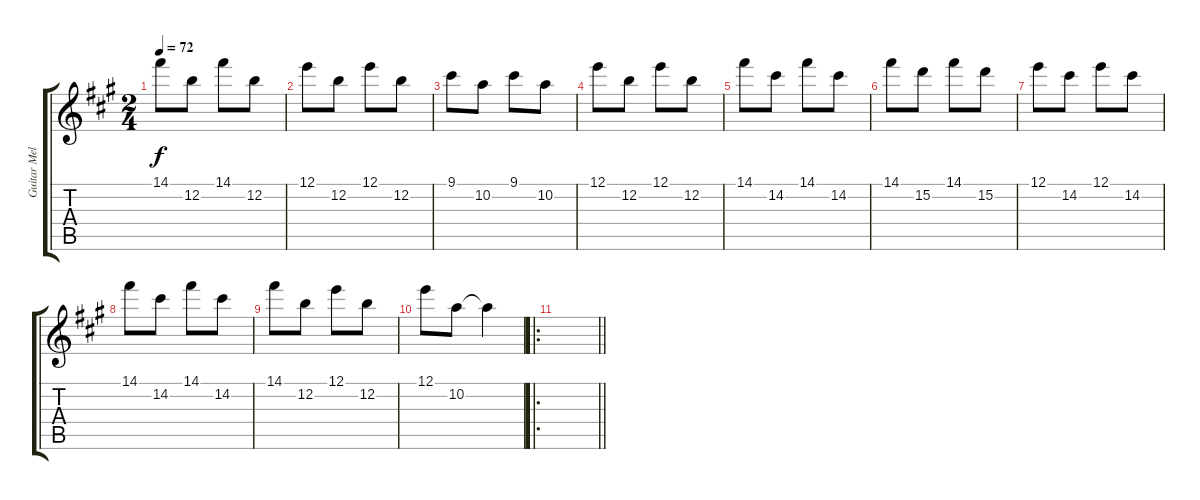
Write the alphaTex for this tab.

\track ("Guitar Melody 1" "Guitar Mel") {instrument acousticguitarnylon}
\staff {score tabs}
\tuning (E4 B3 G3 D3 A2 E2) {hide}
\ts (2 4)
\tempo 72
\clef g2
\ks a
14.1.8{dy f} 12.2.8 14.1.8 12.2.8 |
12.1.8 12.2.8 12.1.8 12.2.8 |
9.1.8 10.2.8 9.1.8 10.2.8 |
12.1.8 12.2.8 12.1.8 12.2.8 |
14.1.8 14.2.8 14.1.8 14.2.8 |
14.1.8 15.2.8 14.1.8 15.2.8 |
12.1.8 14.2.8 12.1.8 14.2.8 |
14.1.8 14.2.8 14.1.8 14.2.8 |
14.1.8 12.2.8 12.1.8 12.2.8 |
12.1.8 10.2.8 10.2{t}.4 |
\ro
\barLineRight lightlight
